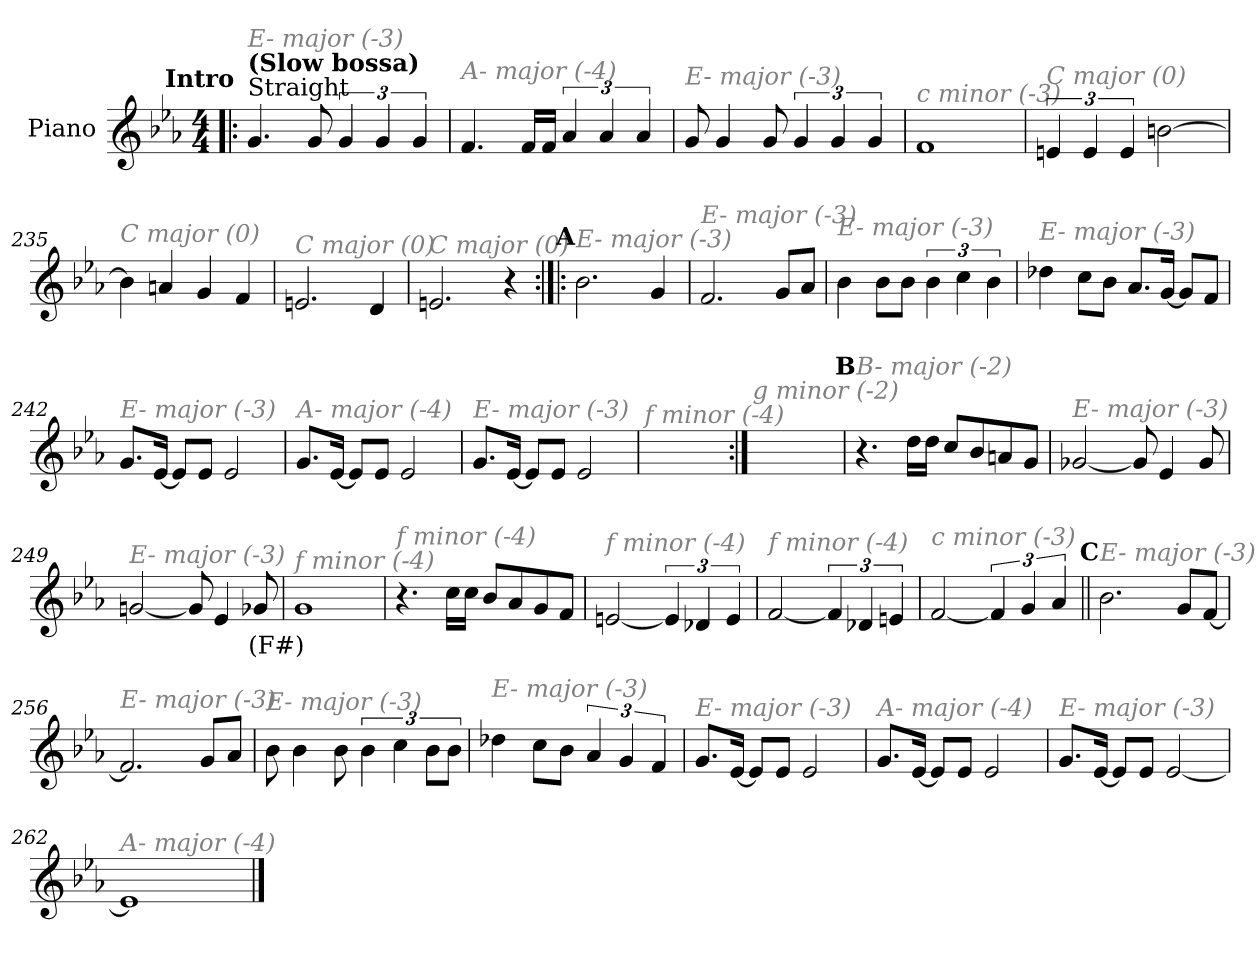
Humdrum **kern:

**kern	**text
*part1	*part1
*staff1	*staff1
*I"Piano	*
*I'Pno.	*
*clefG2	*
*k[b-e-a-]	*
*M4/4	*
!!LO:REH:place=s1:a:enc=none:fs=14:t=Intro
=1!|:	=1!|:
!LO:TX:a:t=Straight	!
!LO:TX:a:B:t=(Slow bossa)	!
!LO:TX:i:color=#808080:t=E- major (-3)	!
4.g/	.
8g/	.
6g/	.
6g/	.
6g/	.
=231	=231
!LO:TX:i:color=#808080:t=A- major (-4)	!
4.f/	.
16f/LL	.
16f/JJ	.
6a-/	.
6a-/	.
6a-/	.
=232	=232
!LO:TX:i:color=#808080:t=E- major (-3)	!
8g/	.
4g/	.
8g/	.
6g/	.
6g/	.
6g/	.
=233	=233
!LO:TX:i:color=#808080:t=c minor (-3)	!
1f	.
!!LO:LB:g=z
=234	=234
!LO:TX:i:color=#808080:t=C major (0)	!
6en/	.
6e/	.
6e/	.
[2bn\	.
=235	=235
!LO:TX:i:color=#808080:t=C major (0)	!
4b\]	.
4an/	.
4g/	.
4f/	.
=236	=236
!LO:TX:i:color=#808080:t=C major (0)	!
2.en/	.
4d/	.
=237	=237
!LO:TX:i:color=#808080:t=C major (0)	!
2.en/	.
4r	.
!!LO:LB:g=z
!!LO:REH:place=s1:a:enc=none:fs=14:t=A
=238:|!|:	=238:|!|:
!LO:TX:i:color=#808080:t=E- major (-3)	!
2.b-\	.
4g/	.
=239	=239
!LO:TX:i:color=#808080:t=E- major (-3)	!
2.f/	.
8g/L	.
8a-/J	.
=240	=240
!LO:TX:i:color=#808080:t=E- major (-3)	!
4b-\	.
8b-\L	.
8b-\J	.
6b-\	.
6cc\	.
6b-\	.
=241	=241
!LO:TX:i:color=#808080:t=E- major (-3)	!
4dd-X\	.
8cc\L	.
8b-\J	.
8.a-/L	.
[16g/Jk	.
8g/L]	.
8f/J	.
!!LO:LB:g=z
=242	=242
!LO:TX:i:color=#808080:t=E- major (-3)	!
8.g/L	.
[16e-/Jk	.
8e-/L]	.
8e-/J	.
2e-/	.
=243	=243
!LO:TX:i:color=#808080:t=A- major (-4)	!
8.g/L	.
[16e-/Jk	.
8e-/L]	.
8e-/J	.
2e-/	.
=244	=244
!LO:TX:i:color=#808080:t=E- major (-3)	!
8.g/L	.
[16e-/Jk	.
8e-/L]	.
8e-/J	.
2e-/	.
=245	=245
!LO:TX:i:color=#808080:t=f minor (-4)	!
1ryy	.
!!LO:LB:g=z
=246:|!	=246:|!
!LO:TX:i:color=#808080:t=g minor (-2)	!
1ryy	.
!!LO:REH:place=s1:a:enc=none:fs=14:t=B
=247	=247
!LO:TX:i:color=#808080:t=B- major (-2)	!
4.r	.
16dd\LL	.
16dd\JJ	.
8cc/L	.
8b-/	.
8an/	.
8g/J	.
=248	=248
!LO:TX:i:color=#808080:t=E- major (-3)	!
[2g-X/	.
8g-/]	.
4e-/	.
8g-/	.
=249	=249
!LO:TX:i:color=#808080:t=E- major (-3)	!
[2gn/	.
8g/]	.
4e-/	.
8g-Xi/	(F#)
!!LO:LB:g=z
=250	=250
!LO:TX:i:color=#808080:t=f minor (-4)	!
1g	.
=251	=251
!LO:TX:i:color=#808080:t=f minor (-4)	!
4.r	.
16cc\LL	.
16cc\JJ	.
8b-/L	.
8a-/	.
8g/	.
8f/J	.
=252	=252
!LO:TX:i:color=#808080:t=f minor (-4)	!
[2en/	.
6e/]	.
6d-X/	.
6e/	.
=253	=253
!LO:TX:i:color=#808080:t=f minor (-4)	!
[2f/	.
6f/]	.
6d-X/	.
6en/	.
!!LO:LB:g=z
=254	=254
!LO:TX:i:color=#808080:t=c minor (-3)	!
[2f/	.
6f/]	.
6g/	.
6a-/	.
!!LO:REH:place=s1:a:enc=none:fs=14:t=C
=255||	=255||
!LO:TX:i:color=#808080:t=E- major (-3)	!
2.b-\	.
8g/L	.
[8f/J	.
=256	=256
!LO:TX:i:color=#808080:t=E- major (-3)	!
2.f/]	.
8g/L	.
8a-/J	.
=257	=257
!LO:TX:i:color=#808080:t=E- major (-3)	!
8b-\	.
4b-\	.
8b-\	.
6b-\	.
6cc\	.
12b-\L	.
12b-\J	.
!!LO:LB:g=z
=258	=258
!LO:TX:i:color=#808080:t=E- major (-3)	!
4dd-X\	.
8cc\L	.
8b-\J	.
6a-/	.
6g/	.
6f/	.
=259	=259
!LO:TX:i:color=#808080:t=E- major (-3)	!
8.g/L	.
[16e-/Jk	.
8e-/L]	.
8e-/J	.
2e-/	.
=260	=260
!LO:TX:i:color=#808080:t=A- major (-4)	!
8.g/L	.
[16e-/Jk	.
8e-/L]	.
8e-/J	.
2e-/	.
=261	=261
!LO:TX:i:color=#808080:t=E- major (-3)	!
8.g/L	.
[16e-/Jk	.
8e-/L]	.
8e-/J	.
[2e-/	.
=262	=262
!LO:TX:i:color=#808080:t=A- major (-4)	!
1e-]	.
==	==
*-	*-
